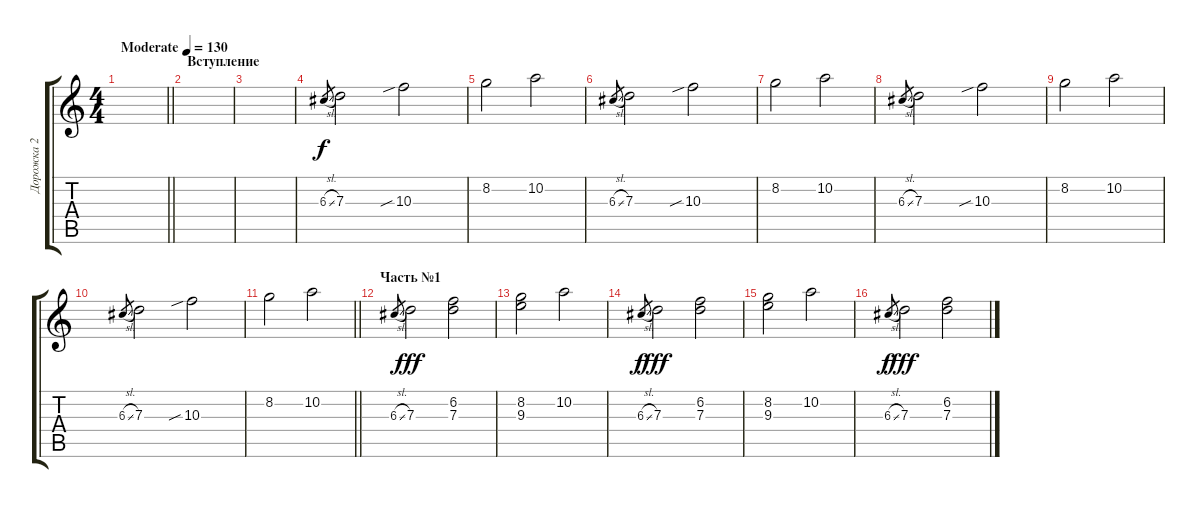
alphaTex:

\track ("Дорожка 2" "Дорожка 2") {instrument acousticguitarsteel}
\staff {score tabs}
\tuning (E4 B3 G3 D3 A2 E2) {hide}
\ts (4 4)
\tempo (130 "Moderate")
\clef g2
\barLineRight lightlight
\ks c
|
\section ("" "Вступление")
|
|
6.3{sl}.8{gr} 7.3.2 10.3{sib}.2 |
8.2.2 10.2.2 |
6.3{sl}.8{gr} 7.3.2 10.3{sib}.2 |
8.2.2 10.2.2 |
6.3{sl}.8{gr} 7.3.2 10.3{sib}.2 |
8.2.2 10.2.2 |
6.3{sl}.8{gr} 7.3.2 10.3{sib}.2 |
\barLineRight lightlight
8.2.2 10.2.2 |
\section ("" "Часть №1")
6.3{sl}.8{gr} 7.3.2{dy fff} (6.2 7.3).2 |
(8.2 9.3).2 10.2.2 |
6.3{sl}.8{gr dy f} 7.3.2{dy fff} (6.2 7.3).2 |
(8.2 9.3).2 10.2.2 |
6.3{sl}.8{gr dy f} 7.3.2{dy fff} (6.2 7.3).2
